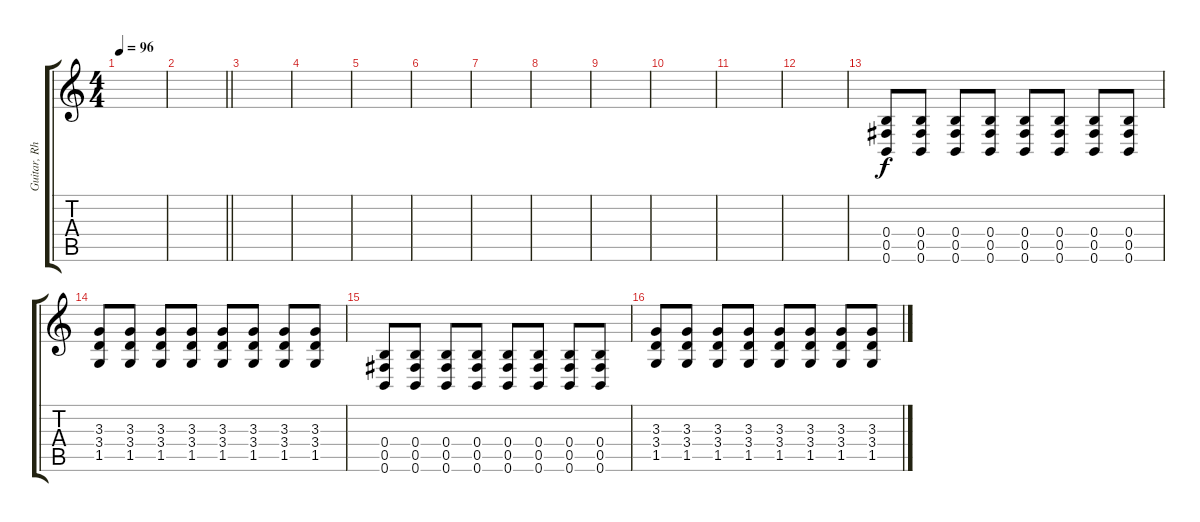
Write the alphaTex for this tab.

\track ("Guitar, Rhythm(Drop B)" "Guitar, Rh") {instrument distortionguitar}
\staff {score tabs}
\tuning (Db4 Ab3 E3 B2 Gb2 B1) {hide}
\ts (4 4)
\tempo 96
\clef g2
\ks c
|
\barLineRight lightlight
|
|
|
|
|
|
|
|
|
|
|
(0.4 0.5 0.6).8 (0.4 0.5 0.6).8 (0.4 0.5 0.6).8 (0.4 0.5 0.6).8 (0.4 0.5 0.6).8 (0.4 0.5 0.6).8 (0.4 0.5 0.6).8 (0.4 0.5 0.6).8 |
(3.3 3.4 1.5).8 (3.3 3.4 1.5).8 (3.3 3.4 1.5).8 (3.3 3.4 1.5).8 (3.3 3.4 1.5).8 (3.3 3.4 1.5).8 (3.3 3.4 1.5).8 (3.3 3.4 1.5).8 |
(0.4 0.5 0.6).8 (0.4 0.5 0.6).8 (0.4 0.5 0.6).8 (0.4 0.5 0.6).8 (0.4 0.5 0.6).8 (0.4 0.5 0.6).8 (0.4 0.5 0.6).8 (0.4 0.5 0.6).8 |
(3.3 3.4 1.5).8 (3.3 3.4 1.5).8 (3.3 3.4 1.5).8 (3.3 3.4 1.5).8 (3.3 3.4 1.5).8 (3.3 3.4 1.5).8 (3.3 3.4 1.5).8 (3.3 3.4 1.5).8
